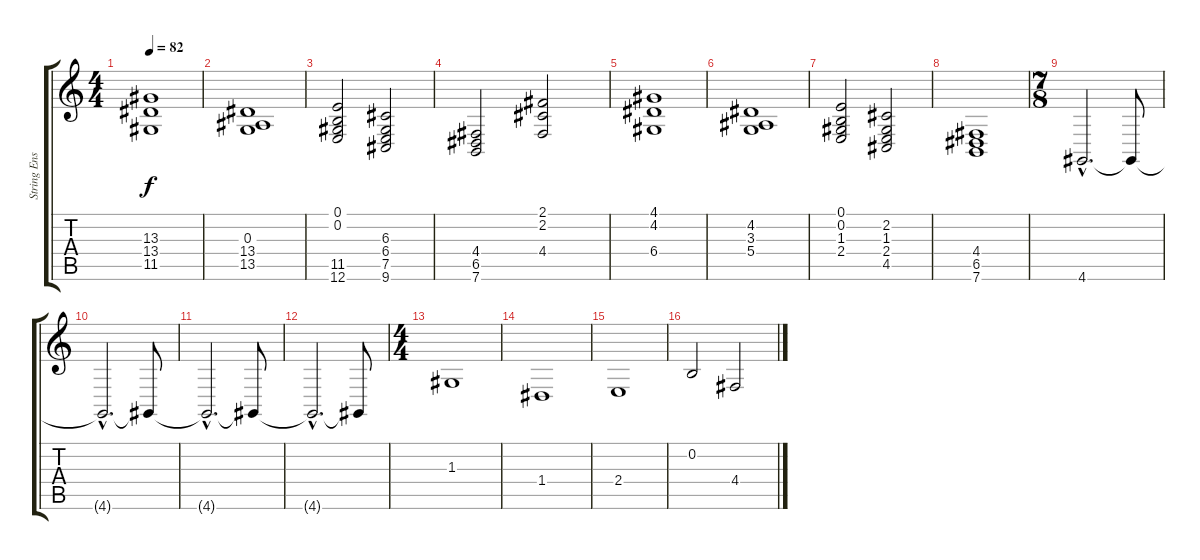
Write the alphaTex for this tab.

\track ("String Ensemble" "String Ens") {instrument stringensemble1}
\staff {score tabs}
\tuning (E4 B3 G3 D3 A2 E2) {hide}
\ts (4 4)
\tempo 82
\clef g2
\ks c
(13.3 13.4 11.5).1{dy f} |
(0.3 13.4 13.5).1 |
(0.1 0.2 11.5 12.6).2 (6.3 6.4 7.5 9.6).2 |
(4.4 6.5 7.6).2 (2.1 2.2 4.4).2 |
(4.1 4.2 6.4).1 |
(4.2 3.3 5.4).1 |
(0.1 0.2 1.3 2.4).2 (2.2 1.3 2.4 4.5).2 |
(4.4 6.5 7.6).1 |
\ts (7 8)
4.6{hac}.2{d} 4.6{t}.8 |
4.6{hac t}.2{d} 4.6{t}.8 |
4.6{hac t}.2{d} 4.6{t}.8 |
4.6{hac t}.2{d} 4.6{t}.8 |
\ts (4 4)
1.3.1 |
1.4.1 |
2.4.1 |
0.2.2 4.4.2
